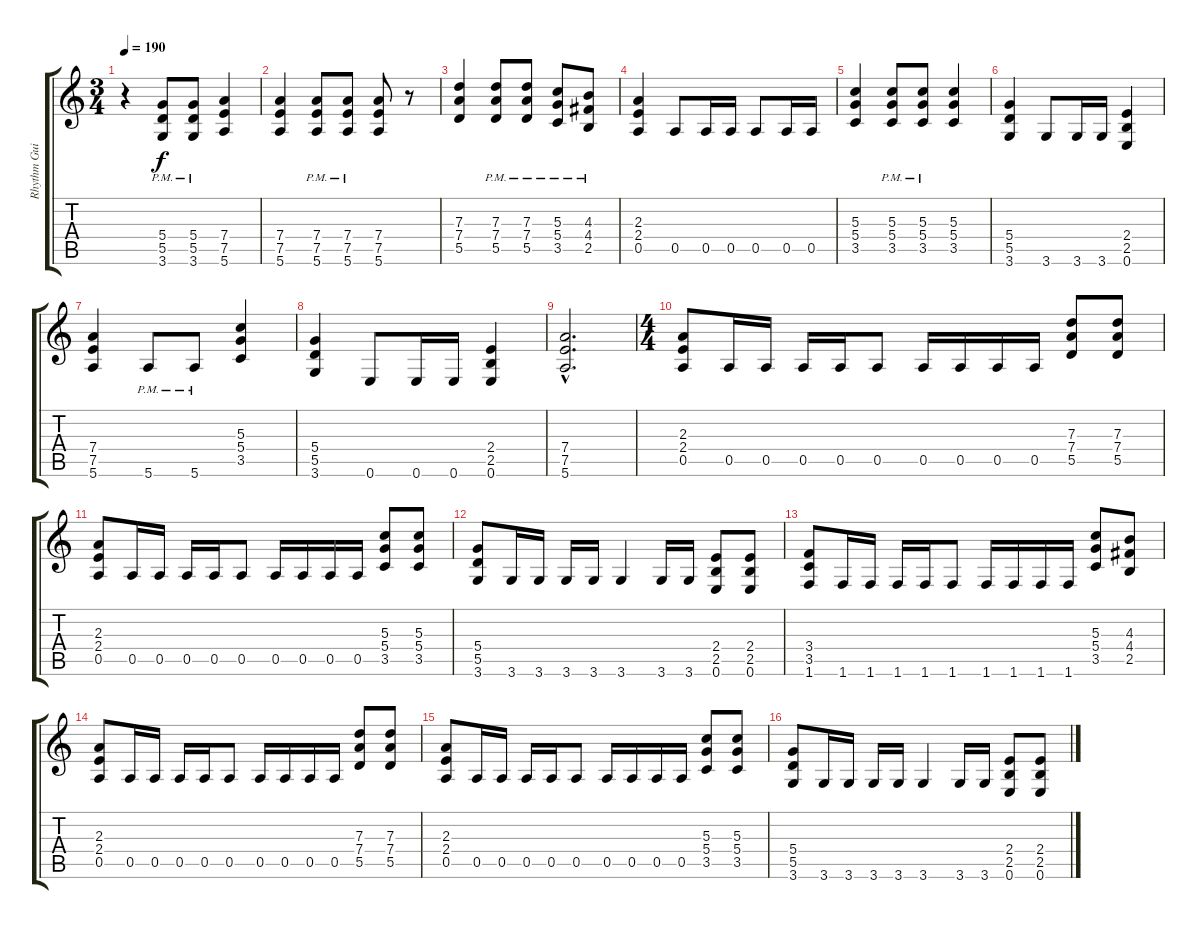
\track ("Rhythm Guitar" "Rhythm Gui") {instrument distortionguitar}
\staff {score tabs}
\tuning (E4 B3 G3 D3 A2 E2) {hide}
\ts (3 4)
\tempo 190
\clef g2
\ks c
r.4{dy f} (5.4{pm} 5.5{pm} 3.6{pm}).8 (5.4{pm} 5.5{pm} 3.6{pm}).8 (7.4 7.5 5.6).4 |
(7.4 7.5 5.6).4 (7.4{pm} 7.5{pm} 5.6{pm}).8 (7.4{pm} 7.5{pm} 5.6{pm}).8 (7.4 7.5 5.6).8 r.8 |
(7.3 7.4 5.5).4 (7.3 7.4{pm} 5.5{pm}).8 (7.3 7.4{pm} 5.5{pm}).8 (5.3{pm} 5.4{pm} 3.5{pm}).8 (4.3{pm} 4.4{pm} 2.5{pm}).8 |
(2.3 2.4 0.5).4 0.5.8 0.5.16 0.5.16 0.5.8 0.5.16 0.5.16 |
(5.3 5.4 3.5).4 (5.3 5.4{pm} 3.5{pm}).8 (5.3 5.4{pm} 3.5{pm}).8 (5.3 5.4 3.5).4 |
(5.4 5.5 3.6).4 3.6.8 3.6.16 3.6.16 (2.4 2.5 0.6).4 |
(7.4 7.5 5.6).4 5.6{pm}.8 5.6{pm}.8 (5.3 5.4 3.5).4 |
(5.4 5.5 3.6).4 0.6.8 0.6.16 0.6.16 (2.4 2.5 0.6).4 |
(7.4{hac} 7.5{hac} 5.6{hac}).2{d} |
\ts (4 4)
(2.3 2.4 0.5).8 0.5.16 0.5.16 0.5.16 0.5.16 0.5.8 0.5.16 0.5.16 0.5.16 0.5.16 (7.3 7.4 5.5).8 (7.3 7.4 5.5).8 |
(2.3 2.4 0.5).8 0.5.16 0.5.16 0.5.16 0.5.16 0.5.8 0.5.16 0.5.16 0.5.16 0.5.16 (5.3 5.4 3.5).8 (5.3 5.4 3.5).8 |
(5.4 5.5 3.6).8 3.6.16 3.6.16 3.6.16 3.6.16 3.6.4 3.6.16 3.6.16 (2.4 2.5 0.6).8 (2.4 2.5 0.6).8 |
(3.4 3.5 1.6).8 1.6.16 1.6.16 1.6.16 1.6.16 1.6.8 1.6.16 1.6.16 1.6.16 1.6.16 (5.3 5.4 3.5).8 (4.3 4.4 2.5).8 |
(2.3 2.4 0.5).8 0.5.16 0.5.16 0.5.16 0.5.16 0.5.8 0.5.16 0.5.16 0.5.16 0.5.16 (7.3 7.4 5.5).8 (7.3 7.4 5.5).8 |
(2.3 2.4 0.5).8 0.5.16 0.5.16 0.5.16 0.5.16 0.5.8 0.5.16 0.5.16 0.5.16 0.5.16 (5.3 5.4 3.5).8 (5.3 5.4 3.5).8 |
(5.4 5.5 3.6).8 3.6.16 3.6.16 3.6.16 3.6.16 3.6.4 3.6.16 3.6.16 (2.4 2.5 0.6).8 (2.4 2.5 0.6).8
